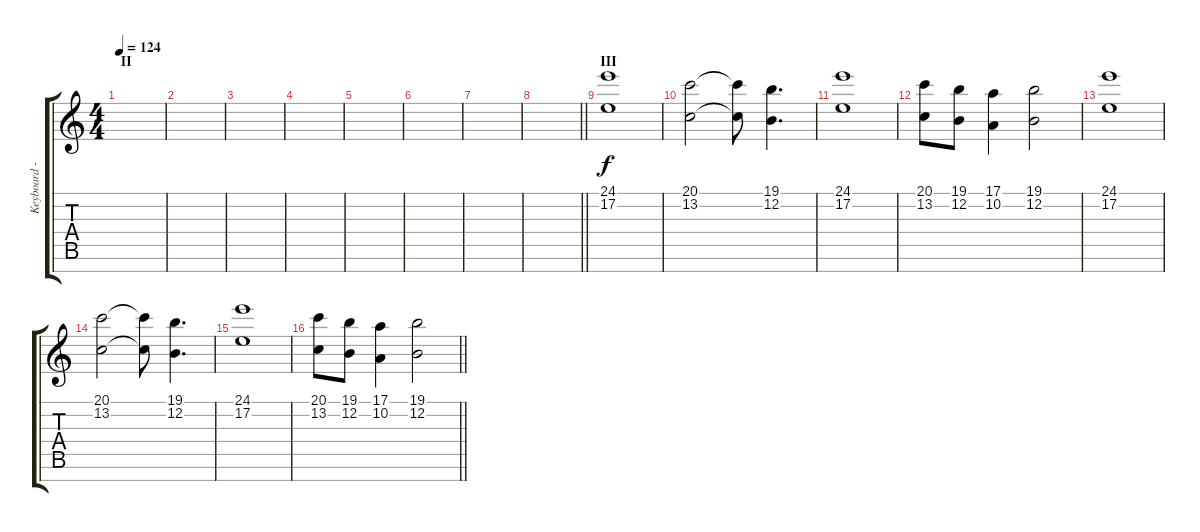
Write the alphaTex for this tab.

\track ("Keyboard - Ac. Piano (Ctulhu)" "Keyboard -") {instrument brightacousticpiano}
\staff {score tabs}
\tuning (E4 B3 G3 D3 A2 E2 B1) {hide}
\ts (4 4)
\section ("" "II")
\tempo 124
\clef g2
\ks c
|
|
|
|
|
|
|
\barLineRight lightlight
|
\section ("" "III")
(24.1 17.2).1 |
(20.1 13.2).2 (20.1{t} 13.2{t}).8 (19.1 12.2).4{d} |
(24.1 17.2).1 |
(20.1 13.2).8 (19.1 12.2).8 (17.1 10.2).4 (19.1 12.2).2 |
(24.1 17.2).1 |
(20.1 13.2).2 (20.1{t} 13.2{t}).8 (19.1 12.2).4{d} |
(24.1 17.2).1 |
\barLineRight lightlight
(20.1 13.2).8 (19.1 12.2).8 (17.1 10.2).4 (19.1 12.2).2
